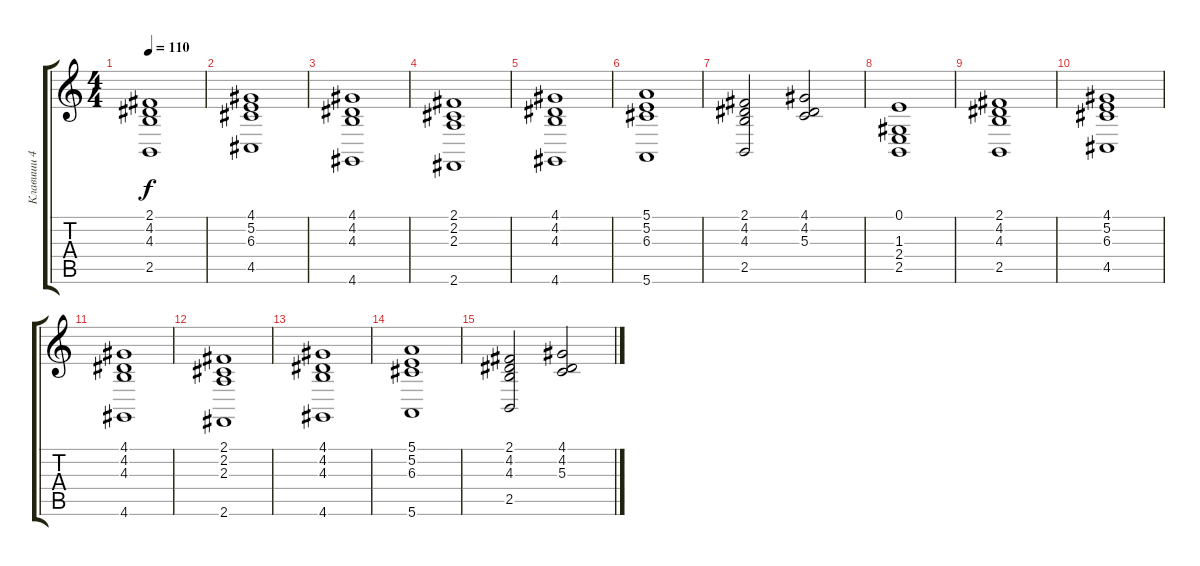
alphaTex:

\track ("Клавиши 4" "Клавиши 4") {instrument pad2warm}
\staff {score tabs}
\tuning (E4 B3 G3 D3 A2 E2) {hide}
\ts (4 4)
\tempo 110
\clef g2
\ks c
(2.1 4.2 4.3 2.5).1{dy f} |
(4.1 5.2 6.3 4.5).1 |
(4.1 4.2 4.3 4.6).1 |
(2.1 2.2 2.3 2.6).1 |
(4.1 4.2 4.3 4.6).1 |
(5.1 5.2 6.3 5.6).1 |
(2.1 4.2 4.3 2.5).2 (4.1 4.2 5.3).2 |
(0.1 1.3 2.4 2.5).1{volume 12} |
(2.1 4.2 4.3 2.5).1{volume 10} |
(4.1 5.2 6.3 4.5).1{volume 9} |
(4.1 4.2 4.3 4.6).1{volume 8} |
(2.1 2.2 2.3 2.6).1{volume 7} |
(4.1 4.2 4.3 4.6).1{volume 5} |
(5.1 5.2 6.3 5.6).1{volume 4} |
(2.1 4.2 4.3 2.5).2{volume 2} (4.1 4.2 5.3).2
